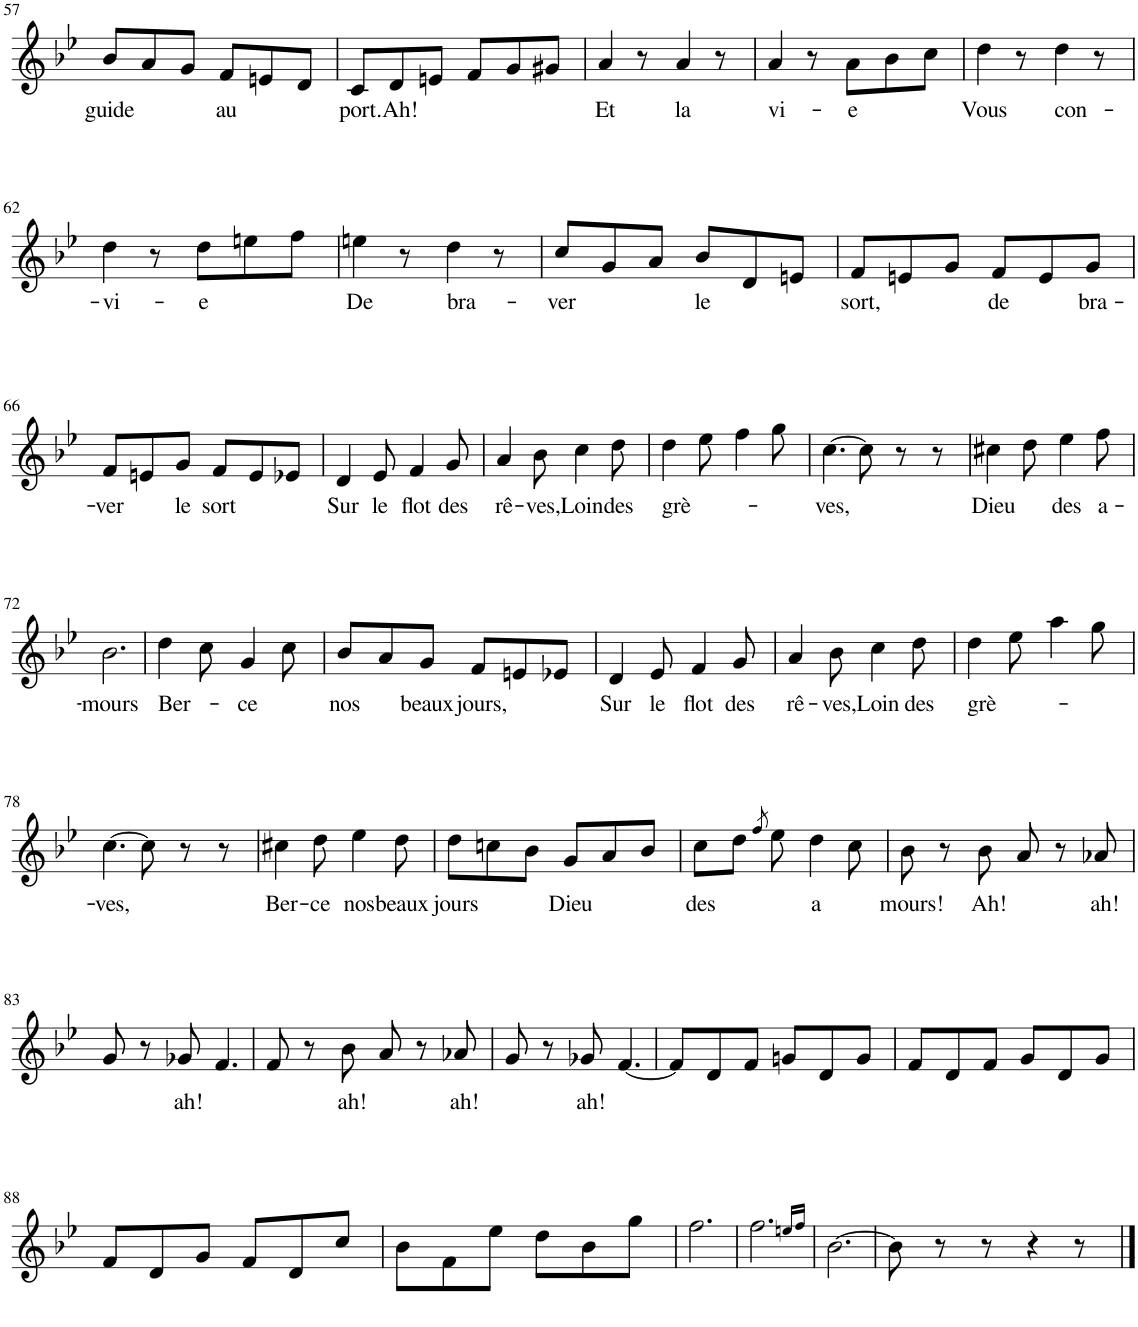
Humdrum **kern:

**kern	**text
*part1	*part1
*staff1	*staff1
*I"Piano	*
*I'Pno	*
!!LO:PB:g=z
*clefG2	*
*k[b-e-]	*
*M6/8	*
=57	=57
!	!LO:LY:b
8b-/L	guide
8a/	.
8g/J	.
!	!LO:LY:b
8f/L	au
8en/	.
8d/J	.
=58	=58
!	!LO:LY:b
8c/L	port.
!	!LO:LY:b
8d/	Ah!
8en/J	.
8f/L	.
8g/	.
8g#X/J	.
=59	=59
!	!LO:LY:b
4a/	Et
8r	.
!	!LO:LY:b
4a/	la
8r	.
=60	=60
!	!LO:LY:b
4a/	vi-
8r	.
!	!LO:LY:b
8a\L	-e
8b-\	.
8cc\J	.
=61	=61
!	!LO:LY:b
4dd\	Vous
8r	.
!	!LO:LY:b
4dd\	con-
8r	.
!!LO:LB:g=z
=62	=62
!	!LO:LY:b
4dd\	-vi-
8r	.
!	!LO:LY:b
8dd\L	-e
8een\	.
8ff\J	.
=63	=63
!	!LO:LY:b
4een\	De
8r	.
!	!LO:LY:b
4dd\	bra-
8r	.
=64	=64
!	!LO:LY:b
8cc/L	-ver
8g/	.
8a/J	.
!	!LO:LY:b
8b-/L	le
8d/	.
8en/J	.
=65	=65
!	!LO:LY:b
8f/L	sort,
8en/	.
8g/J	.
!	!LO:LY:b
8f/L	de
8e/	.
!	!LO:LY:b
8g/J	bra-
!!LO:LB:g=z
=66	=66
!	!LO:LY:b
8f/L	-ver
8en/	.
!	!LO:LY:b
8g/J	le
!	!LO:LY:b
8f/L	sort
8e/	.
8e-X/J	.
=67	=67
!	!LO:LY:b
4d/	Sur
!	!LO:LY:b
8e-/	le
!	!LO:LY:b
4f/	flot
!	!LO:LY:b
8g/	des
=68	=68
!	!LO:LY:b
4a/	rê-
!	!LO:LY:b
8b-\	-ves,
!	!LO:LY:b
4cc\	Loin
!	!LO:LY:b
8dd\	des
=69	=69
!	!LO:LY:b
4dd\	grè-
8ee-\	.
4ff\	.
8gg\	.
=70	=70
!	!LO:LY:b
[4.cc\	-ves,
8cc\]	.
8r	.
8r	.
=71	=71
!	!LO:LY:b
4cc#X\	Dieu
8dd\	.
!	!LO:LY:b
4ee-\	des
!	!LO:LY:b
8ff\	a-
!!LO:LB:g=z
=72	=72
!	!LO:LY:b
2.b-\	-mours
=73	=73
!	!LO:LY:b
4dd\	Ber-
8cc\	.
!	!LO:LY:b
4g/	-ce
8cc\	.
=74	=74
!	!LO:LY:b
8b-/L	nos
8a/	.
!	!LO:LY:b
8g/J	beaux
!	!LO:LY:b
8f/L	jours,
8en/	.
8e-X/J	.
=75	=75
!	!LO:LY:b
4d/	Sur
!	!LO:LY:b
8e-/	le
!	!LO:LY:b
4f/	flot
!	!LO:LY:b
8g/	des
=76	=76
!	!LO:LY:b
4a/	rê-
!	!LO:LY:b
8b-\	-ves,
!	!LO:LY:b
4cc\	Loin
!	!LO:LY:b
8dd\	des
=77	=77
!	!LO:LY:b
4dd\	grè-
8ee-\	.
4aa\	.
8gg\	.
!!LO:LB:g=z
=78	=78
!	!LO:LY:b
[4.cc\	-ves,
8cc\]	.
8r	.
8r	.
=79	=79
!	!LO:LY:b
4cc#X\	Ber-
!	!LO:LY:b
8dd\	-ce
!	!LO:LY:b
4ee-\	nos
!	!LO:LY:b
8dd\	beaux
=80	=80
!	!LO:LY:b
8dd\L	jours
8ccn\	.
8b-\J	.
!	!LO:LY:b
8g/L	Dieu
8a/	.
8b-/J	.
=81	=81
!	!LO:LY:b
8cc\L	des
8dd\J	.
8qff/	.
8ee-\	.
!	!LO:LY:b
4dd\	a
8cc\	.
=82	=82
!	!LO:LY:b
8b-\	-mours!
8r	.
!	!LO:LY:b
8b-\	Ah!
8a/	.
8r	.
!	!LO:LY:b
8a-X/	ah!
!!LO:LB:g=z
=83	=83
8g/	.
8r	.
!	!LO:LY:b
8g-X/	ah!
4.f/	.
=84	=84
8f/	.
8r	.
!	!LO:LY:b
8b-\	ah!
8a/	.
8r	.
!	!LO:LY:b
8a-X/	ah!
=85	=85
8g/	.
8r	.
!	!LO:LY:b
8g-X/	ah!
[4.f/	.
=86	=86
8f/L]	.
8d/	.
8f/J	.
8gn/L	.
8d/	.
8g/J	.
=87	=87
8f/L	.
8d/	.
8f/J	.
8g/L	.
8d/	.
8g/J	.
!!LO:LB:g=z
=88	=88
8f/L	.
8d/	.
8g/J	.
8f/L	.
8d/	.
8cc/J	.
=89	=89
8b-\L	.
8f\	.
8ee-\J	.
8dd\L	.
8b-\	.
8gg\J	.
=90	=90
2.ff\	.
=91	=91
2.ff\	.
16qeen/LL	.
16qff/JJ	.
=92	=92
[2.b-\	.
=93	=93
8b-\]	.
8r	.
8r	.
4r	.
8r	.
==	==
*-	*-
